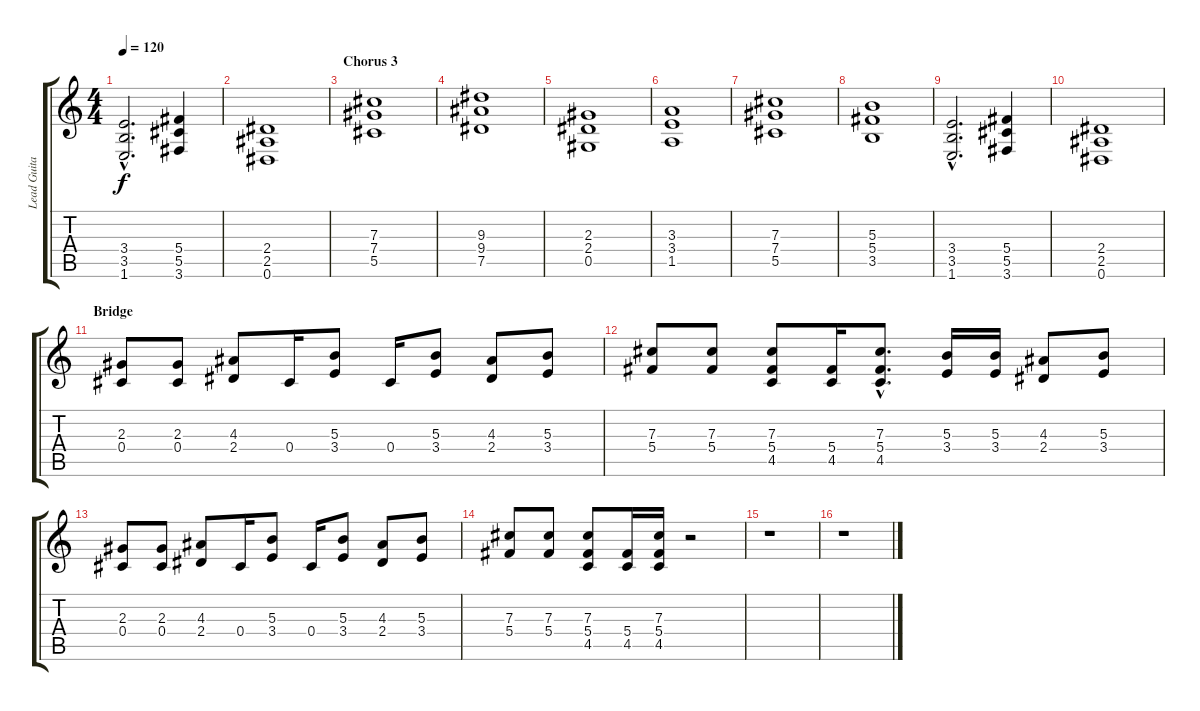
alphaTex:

\track ("Lead Guitar" "Lead Guita") {instrument distortionguitar}
\staff {score tabs}
\tuning (Eb4 Bb3 Gb3 Db3 Ab2 Eb2) {hide}
\ts (4 4)
\tempo 120
\clef g2
\ks c
(3.4{hac} 3.5{hac} 1.6{hac}).2{d dy f} (5.4 5.5 3.6).4 |
(2.4 2.5 0.6).1 |
\section ("" "Chorus 3")
(7.3 7.4 5.5).1 |
(9.3 9.4 7.5).1 |
(2.3 2.4 0.5).1 |
(3.3 3.4 1.5).1 |
(7.3 7.4 5.5).1 |
(5.3 5.4 3.5).1 |
(3.4{hac} 3.5{hac} 1.6{hac}).2{d} (5.4 5.5 3.6).4 |
(2.4 2.5 0.6).1 |
\section ("" "Bridge")
(2.3 0.4).8 (2.3 0.4).8 (4.3 2.4).8 0.4.16 (5.3 3.4).8 0.4.16 (5.3 3.4).8 (4.3 2.4).8 (5.3 3.4).8 |
(7.3 5.4).8 (7.3 5.4).8 (7.3 5.4 4.5).8 (5.4 4.5).16 (7.3{hac} 5.4{hac} 4.5{hac}).8{d} (5.3 3.4).16 (5.3 3.4).16 (4.3 2.4).8 (5.3 3.4).8 |
(2.3 0.4).8 (2.3 0.4).8 (4.3 2.4).8 0.4.16 (5.3 3.4).8 0.4.16 (5.3 3.4).8 (4.3 2.4).8 (5.3 3.4).8 |
(7.3 5.4).8 (7.3 5.4).8 (7.3 5.4 4.5).8 (5.4 4.5).16 (7.3 5.4 4.5).16 r.2 |
r.1 |
r.1
